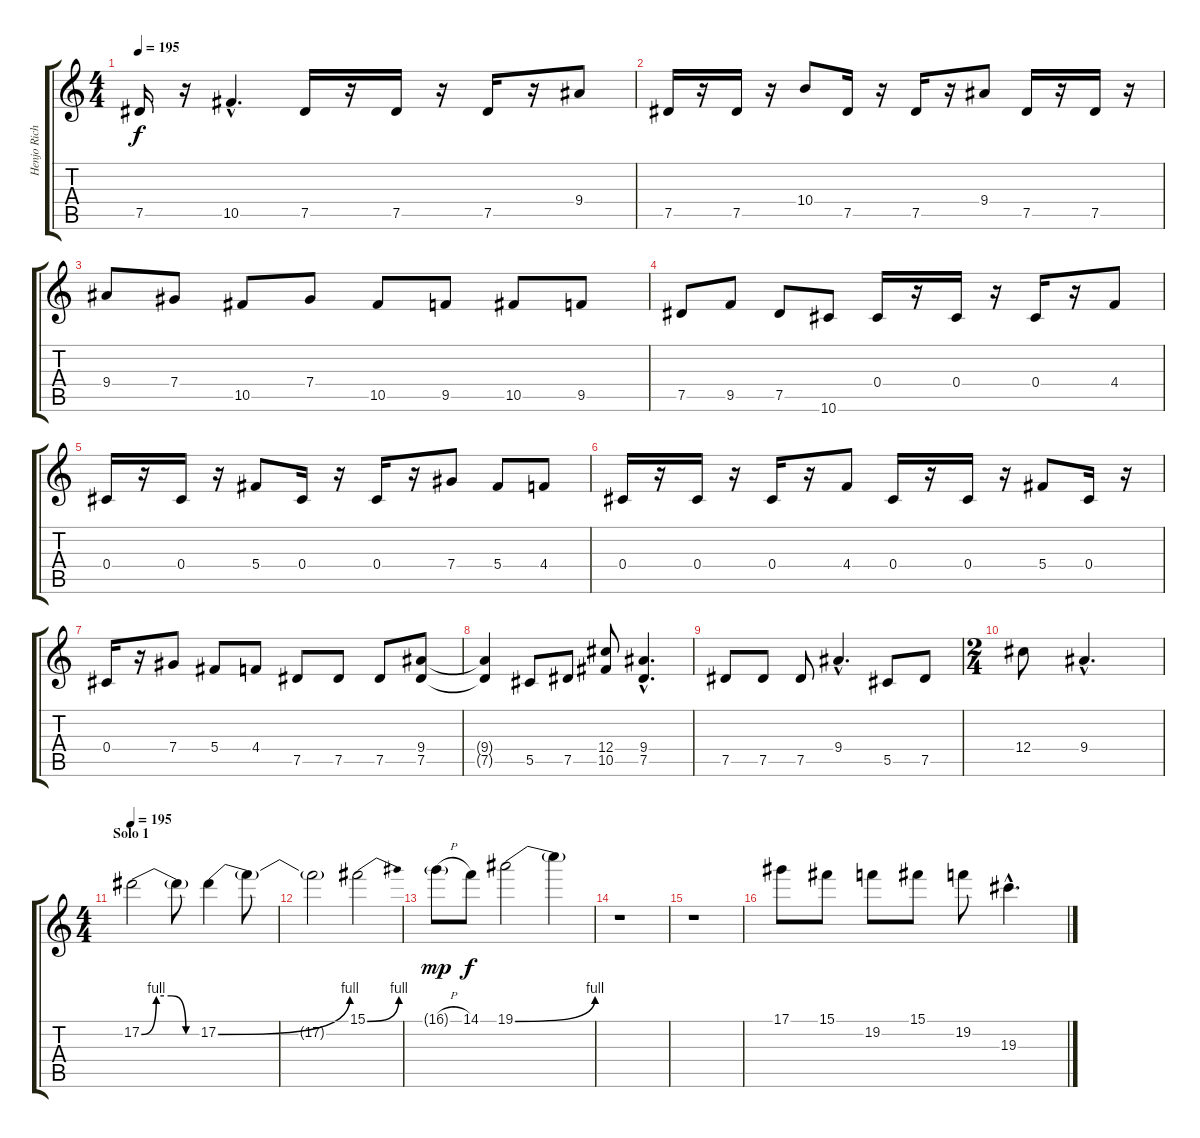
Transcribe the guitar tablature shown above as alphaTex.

\track ("Henjo Richter" "Henjo Rich") {instrument distortionguitar}
\staff {score tabs}
\tuning (Eb4 Bb3 Gb3 Db3 Ab2 Eb2) {hide}
\ts (4 4)
\tempo 195
\clef g2
\ks c
7.5.16{dy f} r.16 10.5{hac}.4{d} 7.5.16 r.16 7.5.16 r.16 7.5.16 r.16 9.4.8 |
7.5.16 r.16 7.5.16 r.16 10.4.8 7.5.16 r.16 7.5.16 r.16 9.4.8 7.5.16 r.16 7.5.16 r.16 |
9.4.8 7.4.8 10.5.8 7.4.8 10.5.8 9.5.8 10.5.8 9.5.8 |
7.5.8 9.5.8 7.5.8 10.6.8 0.4.16 r.16 0.4.16 r.16 0.4.16 r.16 4.4.8 |
0.4.16 r.16 0.4.16 r.16 5.4.8 0.4.16 r.16 0.4.16 r.16 7.4.8 5.4.8 4.4.8 |
0.4.16 r.16 0.4.16 r.16 0.4.16 r.16 4.4.8 0.4.16 r.16 0.4.16 r.16 5.4.8 0.4.16 r.16 |
0.4.16 r.16 7.4.8 5.4.8 4.4.8 7.5.8 7.5.8 7.5.8 (9.4 7.5).8 |
(9.4{t} 7.5{t}).4 5.5.8 7.5.8 (12.4 10.5).8 (9.4{hac} 7.5{hac}).4{d} |
7.5.8 7.5.8 7.5.8 9.4{hac}.4{d} 5.5.8 7.5.8 |
\ts (2 4)
12.4.8 9.4{hac}.4{d} |
\ts (4 4)
\section ("" "Solo 1")
\tempo 195
17.2{be (custom 0 0 15 4 30 4 45 0 60 0)}.2{volume 16} 17.2{t}.8 17.2{be (bend 0 0 60 4)}.4 17.2{t}.8 |
17.2{t}.2 15.1{be (bend 0 0 60 4)}.2 |
16.1{h g}.8{dy mp} 14.1.8{dy f} 19.1{be (bend 0 0 60 4)}.2 19.1{t}.4 |
r.1 |
r.1 |
17.1.8 15.1.8 19.2.8 15.1.8 19.2.8 19.3{hac}.4{d}
